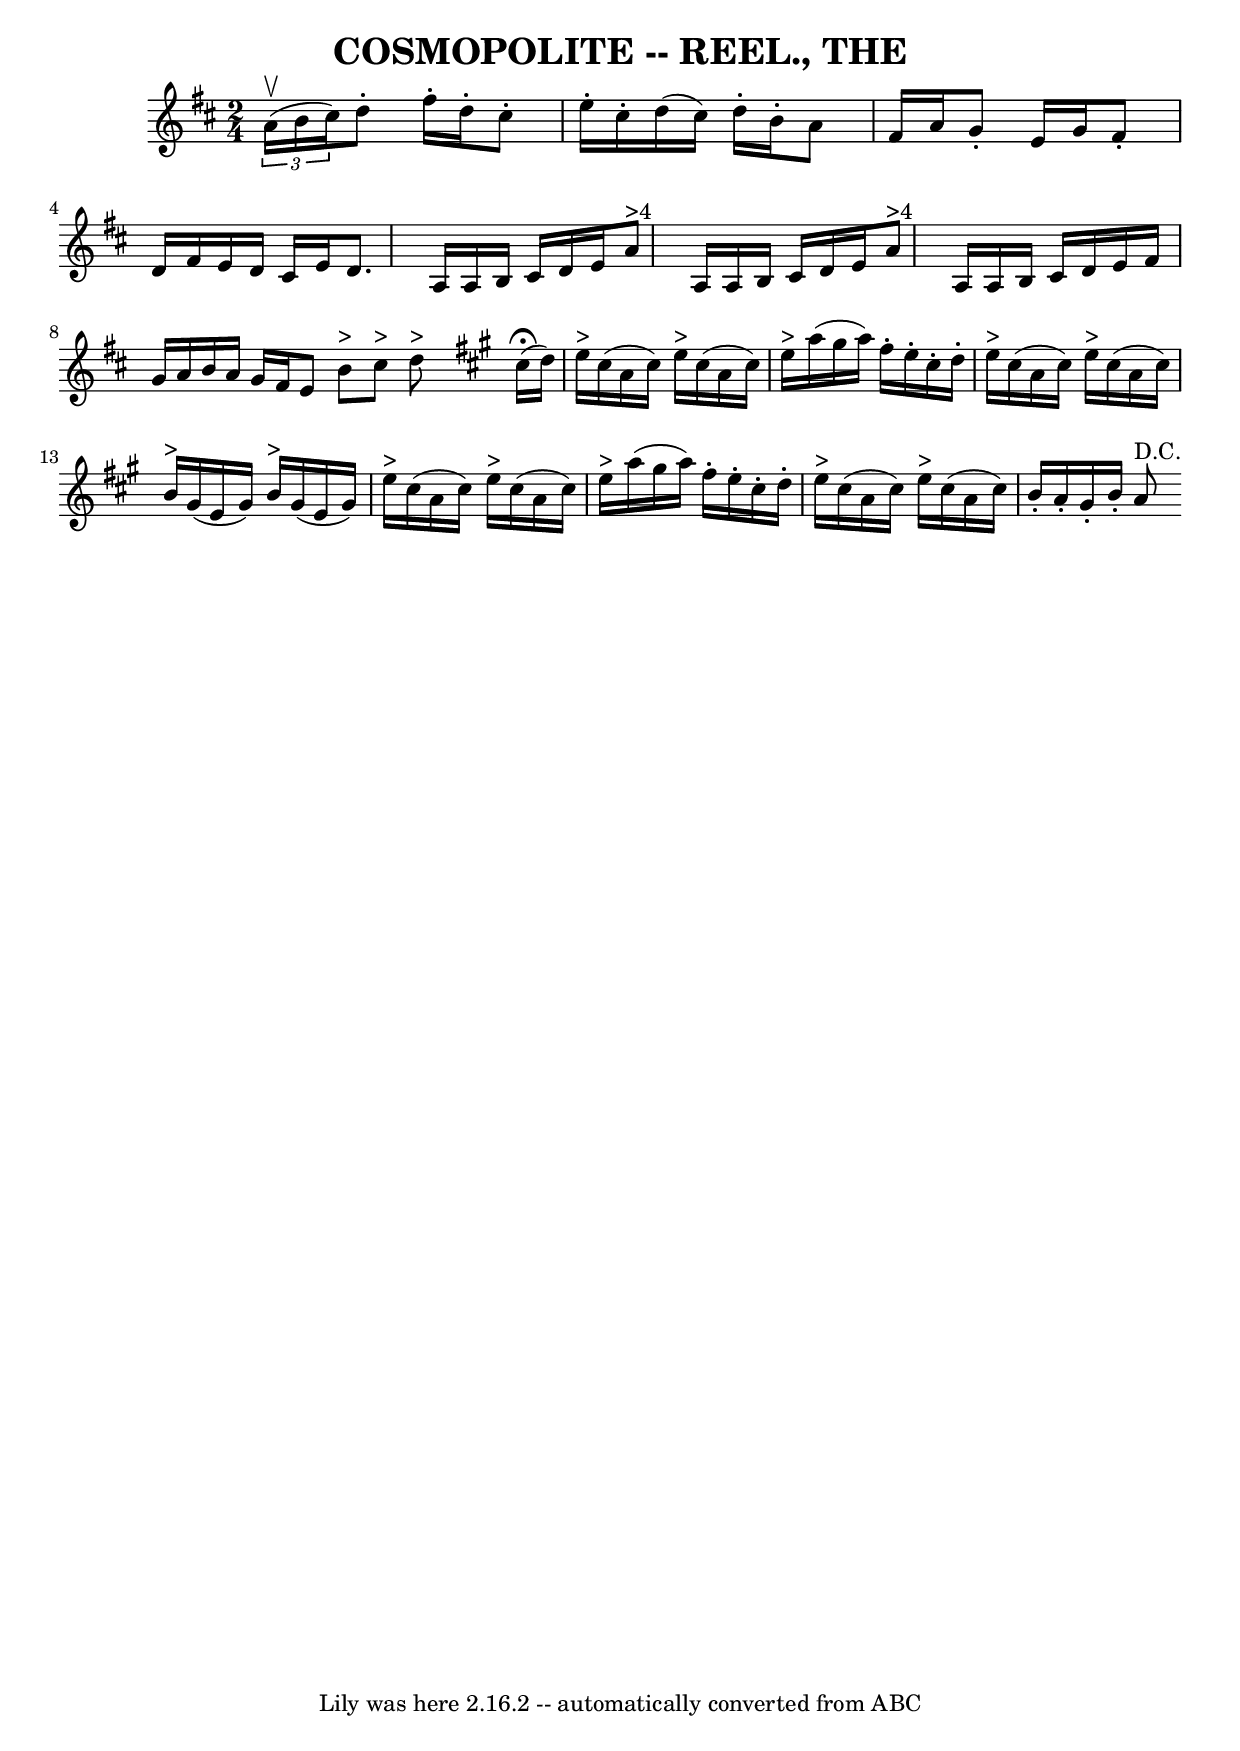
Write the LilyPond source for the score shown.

\version "2.16.2"
\include "Mammoth.ily"
\header {
  crossRefNumber = "8"
  footnotes = ""
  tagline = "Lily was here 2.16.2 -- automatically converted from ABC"
  title = "COSMOPOLITE -- REEL., THE"

}
voicedefault =  {


  \time 2/4 
  \key d \major
  \times 2/3 { a'16^\upbow(b'16 cis''16) 
	     } 
  |
  d''8 -. fis''16 -. d''16 -. cis''8 -. e''16 -. cis''16 -. 
  |
  d''16 (cis''16) d''16 -. b'16 -. a'8 fis'16 a'16  
  |
  g'8 -. e'16 g'16 fis'8 -. d'16 fis'16  |
  e'16  
  d'16 cis'16 e'16 d'8. a16  |
  a16 b16 cis'16    
  d'16 e'16 a'8^">4" a16  |
  a16 b16 cis'16 d'16    
  e'16 a'8^">4" a16  |
  a16 b16 cis'16 d'16 e'16    
  fis'16 g'16 a'16  |
  b'16 a'16 g'16 fis'16 e'8  
  \bar ":|" b'8^">" cis''8^">" d''8^">"   \bar "||"   
  \key a \major
  
  \bar "|:" cis''16^\fermata(d''16) |
  e''16^">" cis''16 (
  a'16 cis''16) e''16^">" cis''16 (a'16 cis''16) |
  
  e''16^">" a''16 (gis''16 a''16) fis''16 -. e''16 -. cis''16 
  -. d''16 -. |
  e''16^">" cis''16 (a'16 cis''16) e''16^">" cis''16 (a'16 cis''16) |
  b'16^">" gis'16 (e'16   
  gis'16) b'16^">" gis'16 (e'16 gis'16) |
  e''16^">" cis''16 (a'16 cis''16) e''16^">" cis''16 (a'16    
  cis''16) |
  e''16^">" a''16 (gis''16 a''16) fis''16 -. 
  e''16 -. cis''16 -. d''16 -. |
  e''16^">" cis''16 (a'16    
  cis''16) e''16^">" cis''16 (a'16 cis''16) |
  b'16 -. 
  a'16 -. gis'16 -. b'16 -. a'8^"D.C."   \bar ":|"   

}

\score{
  <<

    \context Staff="default"
    {
      \voicedefault 
      
    }

  >>
  \layout {
    
  }
  \midi {
  }

}
